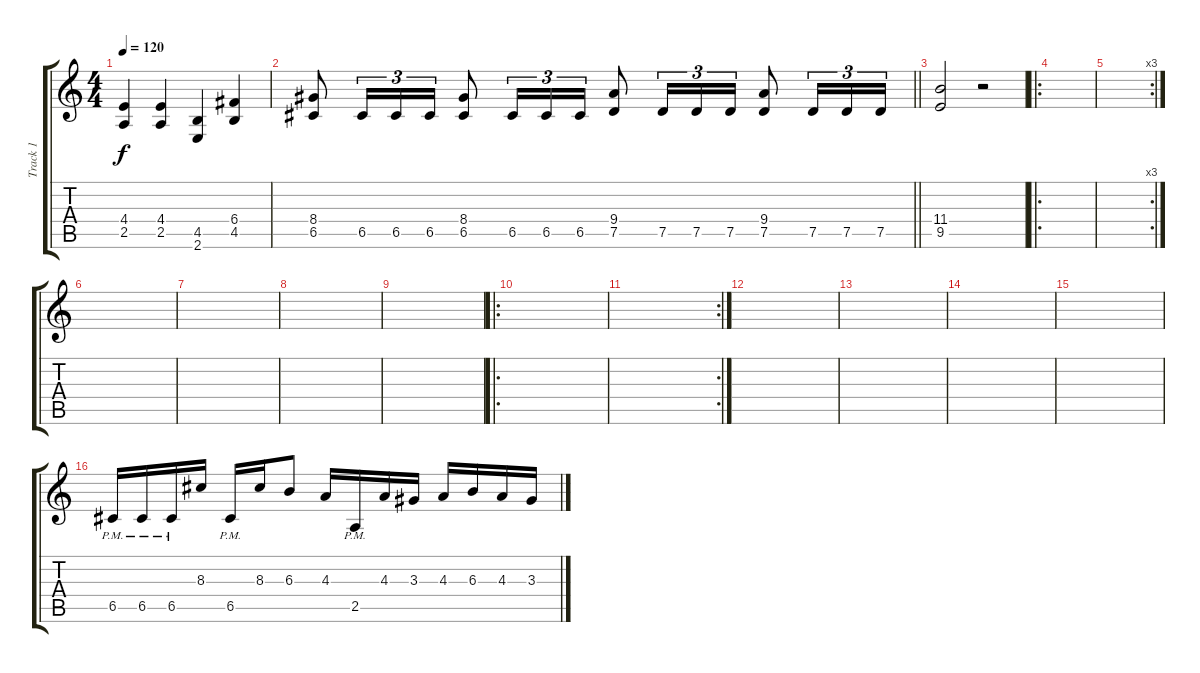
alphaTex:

\track ("Track 1" "Track 1") {instrument distortionguitar}
\staff {score tabs}
\tuning (D4 A3 F3 C3 G2 D2) {hide}
\ts (4 4)
\tempo 120
\clef g2
\ks c
(4.4 2.5).4{dy f} (4.4 2.5).4 (4.5 2.6).4 (6.4 4.5).4 |
\barLineRight lightlight
(8.4 6.5).8 6.5.16{tu (3 2)} 6.5.16{tu (3 2)} 6.5.16{tu (3 2)} (8.4 6.5).8 6.5.16{tu (3 2)} 6.5.16{tu (3 2)} 6.5.16{tu (3 2)} (9.4 7.5).8 7.5.16{tu (3 2)} 7.5.16{tu (3 2)} 7.5.16{tu (3 2)} (9.4 7.5).8 7.5.16{tu (3 2)} 7.5.16{tu (3 2)} 7.5.16{tu (3 2)} |
(11.4 9.5).2 r.2 |
\ro
|
\rc 3
|
|
|
|
|
\ro
|
\rc 2
|
|
|
|
|
6.5{pm}.16 6.5{pm}.16 6.5{pm}.16 8.3.16 6.5{pm}.16 8.3.16 6.3.8 4.3.16 2.5{pm}.16 4.3.16 3.3.16 4.3.16 6.3.16 4.3.16 3.3.16
